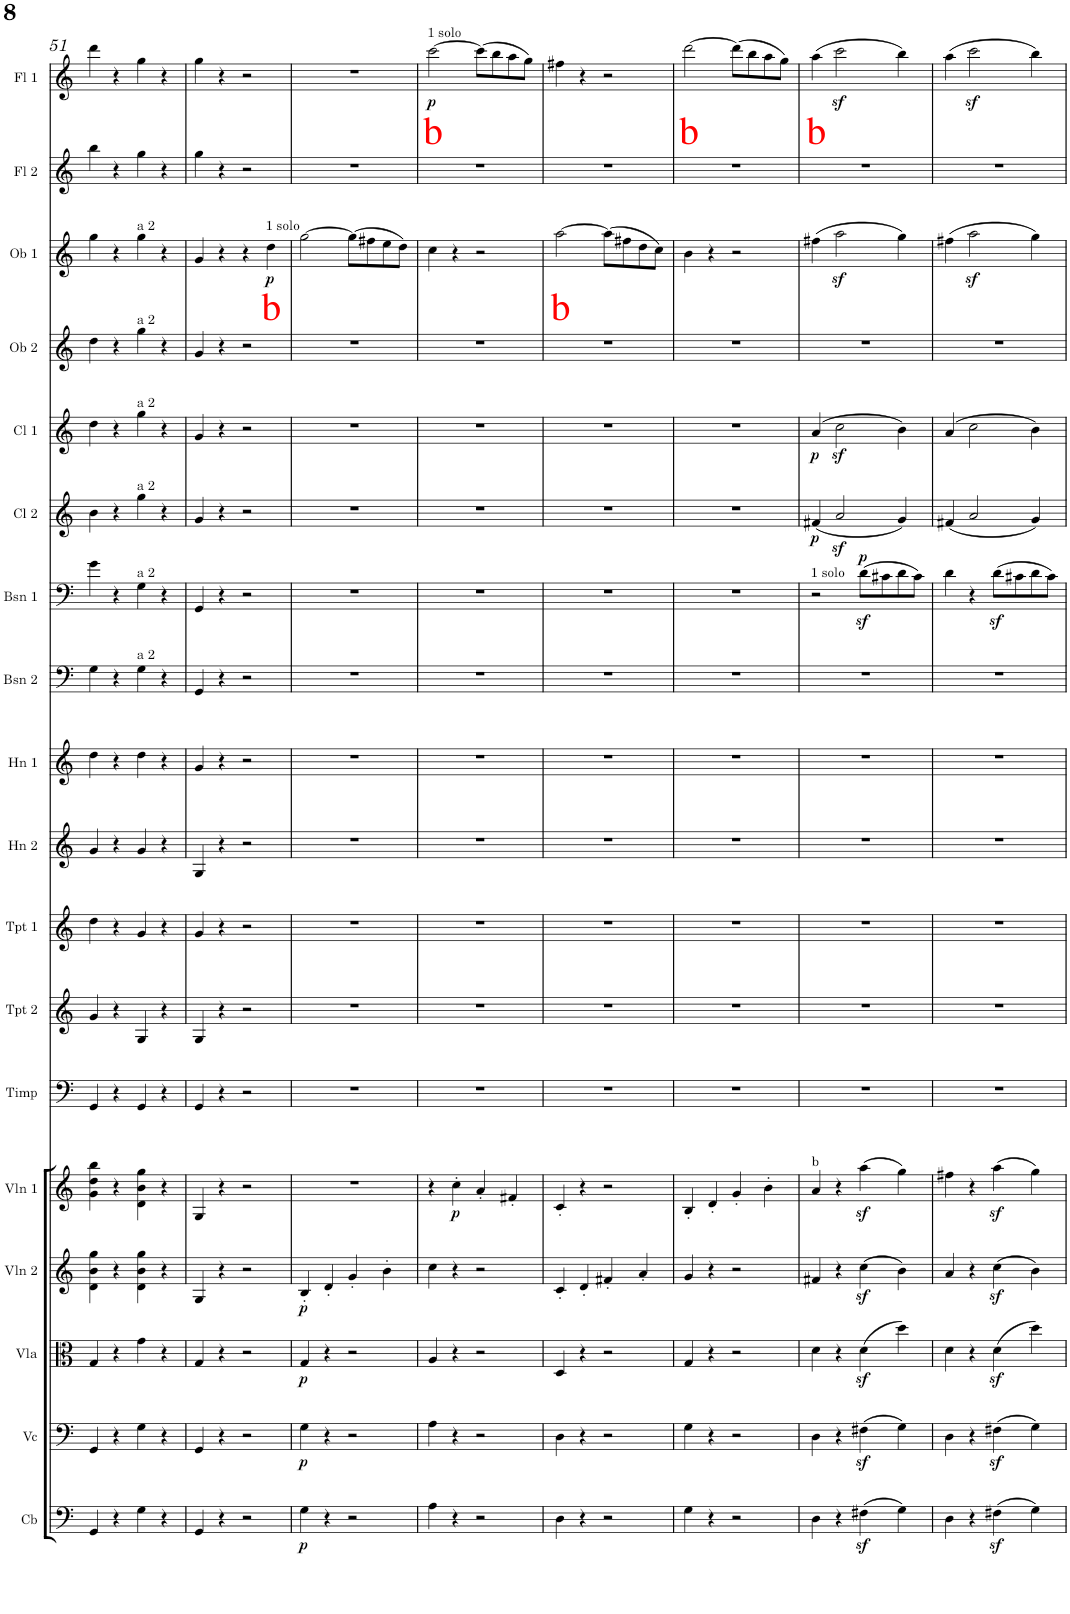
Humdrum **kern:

**kern	**dynam	**kern	**dynam	**kern	**dynam	**kern	**dynam	**kern	**dynam	**kern	**kern	**kern	**kern	**kern	**kern	**kern	**dynam	**kern	**dynam	**kern	**dynam	**kern	**kern	**text	**dynam	**kern	**kern	**text	**dynam
*part18	*part18	*part17	*part17	*part16	*part16	*part15	*part15	*part14	*part14	*part13	*part12	*part11	*part10	*part9	*part8	*part7	*part7	*part6	*part6	*part5	*part5	*part4	*part3	*part3	*part3	*part2	*part1	*part1	*part1
*staff18	*staff18	*staff17	*staff17	*staff16	*staff16	*staff15	*staff15	*staff14	*staff14	*staff13	*staff12	*staff11	*staff10	*staff9	*staff8	*staff7	*staff7	*staff6	*staff6	*staff5	*staff5	*staff4	*staff3	*staff3	*staff3	*staff2	*staff1	*staff1	*staff1
*I"Contrabass	*	*I"Violoncello	*	*I"Viola	*	*I"Violin 2	*	*I"Violin 1	*	*I"Timpani	*I"C Trumpet 2	*I"C Trumpet 1	*I"C Horn 2	*I"C Horn 1	*I"Bassoon 2	*I"Bassoon 1	*	*I"C Clarinet 2	*	*I"C Clarinet 1	*	*I"Oboe 2	*I"Oboe 1	*	*	*I"Flute 2	*I"Flute 1	*	*
*I'Cb	*	*I'Vc	*	*I'Vla	*	*I'Vln 2	*	*I'Vln 1	*	*I'Timp	*I'Tpt 2	*I'Tpt 1	*I'Hn 2	*I'Hn 1	*I'Bsn 2	*I'Bsn 1	*	*I'Cl 2	*	*I'Cl 1	*	*I'Ob 2	*I'Ob 1	*	*	*I'Fl 2	*I'Fl 1	*	*
!!LO:PB:g=z
*clefF4	*	*clefF4	*	*clefC3	*	*clefG2	*	*clefG2	*	*clefF4	*clefG2	*clefG2	*clefG2	*clefG2	*clefF4	*clefF4	*	*clefG2	*	*clefG2	*	*clefG2	*clefG2	*	*	*clefG2	*clefG2	*	*
*Trd7c12	*	*	*	*	*	*	*	*	*	*	*Trd1c2	*Trd1c2	*Trd7c12	*Trd7c12	*	*	*	*Trd1c2	*	*Trd1c2	*	*	*	*	*	*	*	*	*
*k[]	*	*k[]	*	*k[]	*	*k[]	*	*k[]	*	*k[]	*k[]	*k[]	*k[]	*k[]	*k[]	*k[]	*	*k[]	*	*k[]	*	*k[]	*k[]	*	*	*k[]	*k[]	*	*
*M2/2	*	*M2/2	*	*M2/2	*	*M2/2	*	*M2/2	*	*M2/2	*M2/2	*M2/2	*M2/2	*M2/2	*M2/2	*M2/2	*	*M2/2	*	*M2/2	*	*M2/2	*M2/2	*	*	*M2/2	*M2/2	*	*
*met(c|)	*	*met(c|)	*	*met(c|)	*	*met(c|)	*	*met(c|)	*	*met(c|)	*met(c|)	*met(c|)	*met(c|)	*met(c|)	*met(c|)	*met(c|)	*	*met(c|)	*	*met(c|)	*	*met(c|)	*met(c|)	*	*	*met(c|)	*met(c|)	*	*
=51	=51	=51	=51	=51	=51	=51	=51	=51	=51	=51	=51	=51	=51	=51	=51	=51	=51	=51	=51	=51	=51	=51	=51	=51	=51	=51	=51	=51	=51
4GG/	.	4GG/	.	4G/	.	4d\ 4b\ 4gg\	.	4g\ 4dd\ 4bb\	.	4GG/	4g/	4dd\	4g/	4dd\	4G\	4g\	.	4b\	.	4dd\	.	4dd\	4gg\	.	.	4bb\	4ddd\	.	.
4r	.	4r	.	4r	.	4r	.	4r	.	4r	4r	4r	4r	4r	4r	4r	.	4r	.	4r	.	4r	4r	.	.	4r	4r	.	.
!	!	!	!	!	!	!	!	!	!	!	!	!	!	!	!	!	!	!	!	!	!	!	!LO:TX:a:t=a 2	!	!	!	!	!	!
!	!	!	!	!	!	!	!	!	!	!	!	!	!	!	!	!	!	!	!	!	!	!LO:TX:a:t=a 2	!	!	!	!	!	!	!
!	!	!	!	!	!	!	!	!	!	!	!	!	!	!	!	!	!	!	!	!LO:TX:a:t=a 2	!	!	!	!	!	!	!	!	!
!	!	!	!	!	!	!	!	!	!	!	!	!	!	!	!	!	!	!LO:TX:a:t=a 2	!	!	!	!	!	!	!	!	!	!	!
!	!	!	!	!	!	!	!	!	!	!	!	!	!	!	!	!LO:TX:a:t=a 2	!	!	!	!	!	!	!	!	!	!	!	!	!
!	!	!	!	!	!	!	!	!	!	!	!	!	!	!	!LO:TX:a:t=a 2	!	!	!	!	!	!	!	!	!	!	!	!	!	!
4G\	.	4G\	.	4g\	.	4d\ 4b\ 4gg\	.	4d\ 4b\ 4gg\	.	4GG/	4G/	4g/	4g/	4dd\	4G\	4G\	.	4gg\	.	4gg\	.	4gg\	4gg\	.	.	4gg\	4gg\	.	.
4r	.	4r	.	4r	.	4r	.	4r	.	4r	4r	4r	4r	4r	4r	4r	.	4r	.	4r	.	4r	4r	.	.	4r	4r	.	.
=52	=52	=52	=52	=52	=52	=52	=52	=52	=52	=52	=52	=52	=52	=52	=52	=52	=52	=52	=52	=52	=52	=52	=52	=52	=52	=52	=52	=52	=52
4GG/	.	4GG/	.	4G/	.	4G/	.	4G/	.	4GG/	4G/	4g/	4G/	4g/	4GG/	4GG/	.	4g/	.	4g/	.	4g/	4g/	.	.	4gg\	4gg\	.	.
4r	.	4r	.	4r	.	4r	.	4r	.	4r	4r	4r	4r	4r	4r	4r	.	4r	.	4r	.	4r	4r	.	.	4r	4r	.	.
2r	.	2r	.	2r	.	2r	.	2r	.	2r	2r	2r	2r	2r	2r	2r	.	2r	.	2r	.	2r	4r	.	.	2r	2r	.	.
!	!	!	!	!	!	!	!	!	!	!	!	!	!	!	!	!	!	!	!	!	!	!	!LO:TX:a:t=1 solo	!	!	!	!	!	!
!	!	!	!	!	!	!	!	!	!	!	!	!	!	!	!	!	!	!	!	!	!	!	!	!LO:LY:b:color=#FF0000	!LO:DY:b	!	!	!	!
.	.	.	.	.	.	.	.	.	.	.	.	.	.	.	.	.	.	.	.	.	.	.	4dd\	b	p	.	.	.	.
=53	=53	=53	=53	=53	=53	=53	=53	=53	=53	=53	=53	=53	=53	=53	=53	=53	=53	=53	=53	=53	=53	=53	=53	=53	=53	=53	=53	=53	=53
!	!LO:DY:b	!	!LO:DY:b	!	!LO:DY:b	!	!LO:DY:b	!	!	!	!	!	!	!	!	!	!	!	!	!	!	!	!	!	!	!	!	!	!
4G\	p	4G\	p	4G/	p	4B'/	p	1r	.	1r	1r	1r	1r	1r	1r	1r	.	1r	.	1r	.	1r	[2gg\	.	.	1r	1r	.	.
4r	.	4r	.	4r	.	4d'/	.	.	.	.	.	.	.	.	.	.	.	.	.	.	.	.	.	.	.	.	.	.	.
2r	.	2r	.	2r	.	4g'/	.	.	.	.	.	.	.	.	.	.	.	.	.	.	.	.	(8gg\L]	.	.	.	.	.	.
.	.	.	.	.	.	.	.	.	.	.	.	.	.	.	.	.	.	.	.	.	.	.	8ff#X\	.	.	.	.	.	.
.	.	.	.	.	.	4b'\	.	.	.	.	.	.	.	.	.	.	.	.	.	.	.	.	8ee\	.	.	.	.	.	.
.	.	.	.	.	.	.	.	.	.	.	.	.	.	.	.	.	.	.	.	.	.	.	8dd\J)	.	.	.	.	.	.
=54	=54	=54	=54	=54	=54	=54	=54	=54	=54	=54	=54	=54	=54	=54	=54	=54	=54	=54	=54	=54	=54	=54	=54	=54	=54	=54	=54	=54	=54
!	!	!	!	!	!	!	!	!	!	!	!	!	!	!	!	!	!	!	!	!	!	!	!	!	!	!	!LO:TX:a:t=1 solo	!	!
!	!	!	!	!	!	!	!	!	!	!	!	!	!	!	!	!	!	!	!	!	!	!	!	!	!	!	!	!LO:LY:b:color=#FF0000	!LO:DY:b
4A\	.	4A\	.	4A/	.	4cc\	.	4r	.	1r	1r	1r	1r	1r	1r	1r	.	1r	.	1r	.	1r	4cc\	.	.	1r	[2ccc\	b	p
!	!	!	!	!	!	!	!	!	!LO:DY:b	!	!	!	!	!	!	!	!	!	!	!	!	!	!	!	!	!	!	!	!
4r	.	4r	.	4r	.	4r	.	4cc'\	p	.	.	.	.	.	.	.	.	.	.	.	.	.	4r	.	.	.	.	.	.
2r	.	2r	.	2r	.	2r	.	4a'/	.	.	.	.	.	.	.	.	.	.	.	.	.	.	2r	.	.	.	(8ccc\L]	.	.
.	.	.	.	.	.	.	.	.	.	.	.	.	.	.	.	.	.	.	.	.	.	.	.	.	.	.	8bb\	.	.
.	.	.	.	.	.	.	.	4f#X'/	.	.	.	.	.	.	.	.	.	.	.	.	.	.	.	.	.	.	8aa\	.	.
.	.	.	.	.	.	.	.	.	.	.	.	.	.	.	.	.	.	.	.	.	.	.	.	.	.	.	8gg\J)	.	.
=55	=55	=55	=55	=55	=55	=55	=55	=55	=55	=55	=55	=55	=55	=55	=55	=55	=55	=55	=55	=55	=55	=55	=55	=55	=55	=55	=55	=55	=55
!	!	!	!	!	!	!	!	!	!	!	!	!	!	!	!	!	!	!	!	!	!	!	!	!LO:LY:b:color=#FF0000	!	!	!	!	!
4D\	.	4D\	.	4D/	.	4c'/	.	4c'/	.	1r	1r	1r	1r	1r	1r	1r	.	1r	.	1r	.	1r	[2aa\	b	.	1r	4ff#X\	.	.
4r	.	4r	.	4r	.	4d'/	.	4r	.	.	.	.	.	.	.	.	.	.	.	.	.	.	.	.	.	.	4r	.	.
2r	.	2r	.	2r	.	4f#X'/	.	2r	.	.	.	.	.	.	.	.	.	.	.	.	.	.	(8aa\L]	.	.	.	2r	.	.
.	.	.	.	.	.	.	.	.	.	.	.	.	.	.	.	.	.	.	.	.	.	.	8ff#X\	.	.	.	.	.	.
.	.	.	.	.	.	4a'/	.	.	.	.	.	.	.	.	.	.	.	.	.	.	.	.	8dd\	.	.	.	.	.	.
.	.	.	.	.	.	.	.	.	.	.	.	.	.	.	.	.	.	.	.	.	.	.	8cc\J)	.	.	.	.	.	.
=56	=56	=56	=56	=56	=56	=56	=56	=56	=56	=56	=56	=56	=56	=56	=56	=56	=56	=56	=56	=56	=56	=56	=56	=56	=56	=56	=56	=56	=56
!	!	!	!	!	!	!	!	!	!	!	!	!	!	!	!	!	!	!	!	!	!	!	!	!	!	!	!	!LO:LY:b:color=#FF0000	!
4G\	.	4G\	.	4G/	.	4g/	.	4B'/	.	1r	1r	1r	1r	1r	1r	1r	.	1r	.	1r	.	1r	4b\	.	.	1r	[2ddd\	b	.
4r	.	4r	.	4r	.	4r	.	4d'/	.	.	.	.	.	.	.	.	.	.	.	.	.	.	4r	.	.	.	.	.	.
2r	.	2r	.	2r	.	2r	.	4g'/	.	.	.	.	.	.	.	.	.	.	.	.	.	.	2r	.	.	.	(8ddd\L]	.	.
.	.	.	.	.	.	.	.	.	.	.	.	.	.	.	.	.	.	.	.	.	.	.	.	.	.	.	8bb\	.	.
.	.	.	.	.	.	.	.	4b'\	.	.	.	.	.	.	.	.	.	.	.	.	.	.	.	.	.	.	8aa\	.	.
.	.	.	.	.	.	.	.	.	.	.	.	.	.	.	.	.	.	.	.	.	.	.	.	.	.	.	8gg\J)	.	.
=57	=57	=57	=57	=57	=57	=57	=57	=57	=57	=57	=57	=57	=57	=57	=57	=57	=57	=57	=57	=57	=57	=57	=57	=57	=57	=57	=57	=57	=57
!	!	!	!	!	!	!	!	!	!	!	!	!	!	!	!	!LO:TX:a:t=1 solo	!	!	!	!	!	!	!	!	!	!	!	!	!
!	!	!	!	!	!	!	!	!LO:TX:a:t=b	!	!	!	!	!	!	!	!	!	!	!	!	!	!	!	!	!	!	!	!	!
!	!	!	!	!	!	!	!	!	!	!	!	!	!	!	!	!	!	!	!LO:DY:b	!	!LO:DY:b	!	!	!	!	!	!	!LO:LY:b:color=#FF0000	!
4D\	.	4D\	.	4d\	.	4f#X/	.	4a/	.	1r	1r	1r	1r	1r	1r	2r	.	(4f#X/	p	(4a/	p	1r	(4ff#X\	.	.	1r	(4aa\	b	.
4r	.	4r	.	4r	.	4r	.	4r	.	.	.	.	.	.	.	.	.	2az</	.	2ccz<\	.	.	2aaz<\	.	.	.	2cccz<\	.	.
!	!	!	!	!	!	!	!	!	!	!	!	!	!	!	!	!	!LO:DY:a	!	!	!	!	!	!	!	!	!	!	!	!
(4F#Xz<\	.	(4F#Xz<\	.	(4dz<\	.	(4ccz<\	.	(4aaz<\	.	.	.	.	.	.	.	(8dz<\L	p	.	.	.	.	.	.	.	.	.	.	.	.
.	.	.	.	.	.	.	.	.	.	.	.	.	.	.	.	8c#X\	.	.	.	.	.	.	.	.	.	.	.	.	.
4G\)	.	4G\)	.	4dd\)	.	4b\)	.	4gg\)	.	.	.	.	.	.	.	8d\	.	4g/)	.	4b\)	.	.	4gg\)	.	.	.	4bb\)	.	.
.	.	.	.	.	.	.	.	.	.	.	.	.	.	.	.	8c#\J)	.	.	.	.	.	.	.	.	.	.	.	.	.
=58	=58	=58	=58	=58	=58	=58	=58	=58	=58	=58	=58	=58	=58	=58	=58	=58	=58	=58	=58	=58	=58	=58	=58	=58	=58	=58	=58	=58	=58
4D\	.	4D\	.	4d\	.	4a/	.	4ff#X\	.	1r	1r	1r	1r	1r	1r	4d\	.	(4f#X/	.	(4a/	.	1r	(4ff#X\	.	.	1r	(4aa\	.	.
4r	.	4r	.	4r	.	4r	.	4r	.	.	.	.	.	.	.	4r	.	2a/	.	2cc\	.	.	2aaz<\	.	.	.	2cccz<\	.	.
(4F#Xz<\	.	(4F#Xz<\	.	(4dz<\	.	(4ccz<\	.	(4aaz<\	.	.	.	.	.	.	.	(8dz<\L	.	.	.	.	.	.	.	.	.	.	.	.	.
.	.	.	.	.	.	.	.	.	.	.	.	.	.	.	.	8c#X\	.	.	.	.	.	.	.	.	.	.	.	.	.
4G\)	.	4G\)	.	4dd\)	.	4b\)	.	4gg\)	.	.	.	.	.	.	.	8d\	.	4g/)	.	4b\)	.	.	4gg\)	.	.	.	4bb\)	.	.
.	.	.	.	.	.	.	.	.	.	.	.	.	.	.	.	8c#\J)	.	.	.	.	.	.	.	.	.	.	.	.	.
=	=	=	=	=	=	=	=	=	=	=	=	=	=	=	=	=	=	=	=	=	=	=	=	=	=	=	=	=	=
*-	*-	*-	*-	*-	*-	*-	*-	*-	*-	*-	*-	*-	*-	*-	*-	*-	*-	*-	*-	*-	*-	*-	*-	*-	*-	*-	*-	*-	*-
